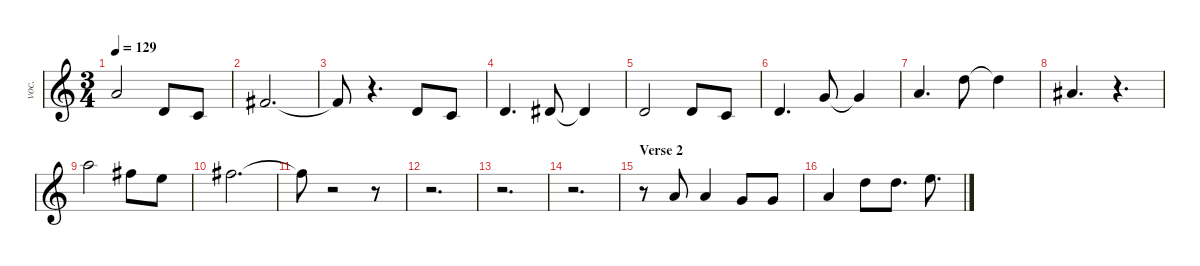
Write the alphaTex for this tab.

\defaultSystemsLayout 4
\hideDynamics
\bracketExtendMode nobrackets
\otherSystemsTrackNameOrientation horizontal
\track ("Vocal " "voc.") {instrument acousticgrandpiano}
\staff {score}
\tuning (E4 B3 G3 D3 A2 E2)
\ts (3 4)
\tempo 129
\clef g2
\ks c
14.3.2{dy fff} 17.5.8 15.5.8 |
16.4{acc #}.2{d} |
16.4{t acc #}.8 r.4{d} 17.5.8 15.5.8 |
17.5.4{d} 13.4{acc #}.8 13.4{t acc #}.4 |
12.4.2 12.4.8 15.5.8 |
12.4.4{d} 12.3.8 12.3{t}.4 |
14.3.4{d} 15.2.8 15.2{t}.4 |
15.3{acc #}.4{d} r.4{d} |
17.1.2 14.1{acc #}.8 12.1.8 |
14.1{acc #}.2{d} |
14.1{t acc #}.8 r.2 r.8 |
r.2{d} |
r.2{d} |
r.2{d} |
\section ("" "Verse 2")
r.8 14.3.8 14.3.4 12.3.8 12.3.8 |
14.3.4 15.2.8 15.2.8{d} 17.2.8{d}
